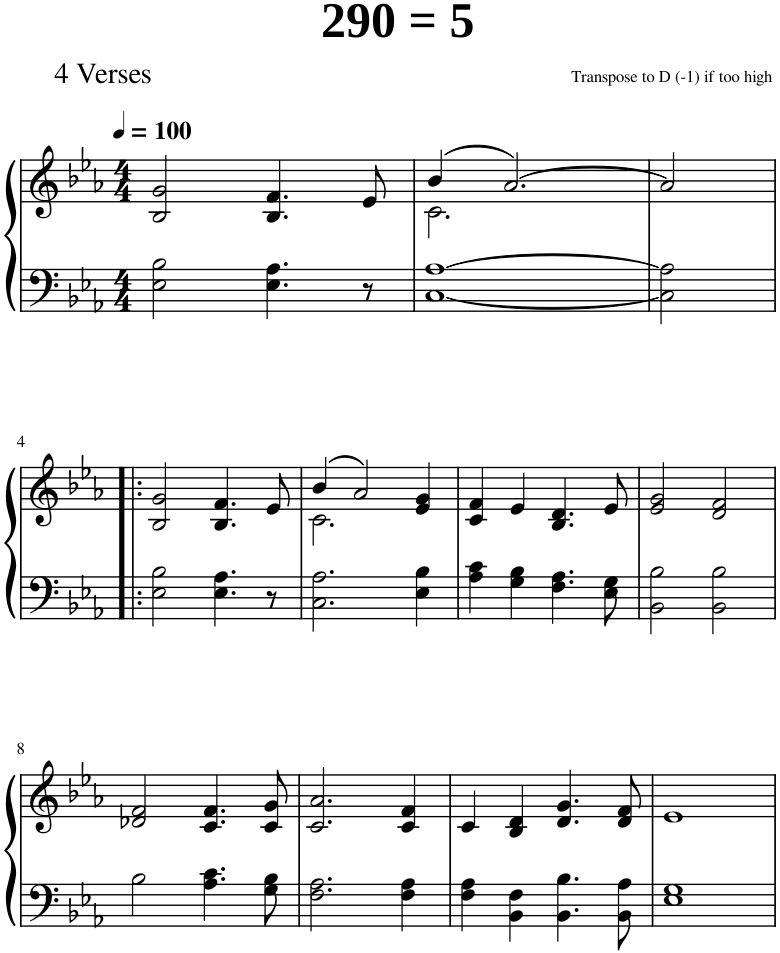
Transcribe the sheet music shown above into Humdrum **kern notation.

**kern	**kern
*part1	*part1
*staff2	*staff1
*I"Piano	*
*I'Pno.	*
*clefF4	*clefG2
*k[b-e-a-]	*k[b-e-a-]
*M4/4	*M4/4
*MM100	*MM100
=1	=1
2E-\ 2B-\	2B-/ 2g/
4.E-\ 4.A-\	4.B-/ 4.f/
8r	8e-/
=2	=2
*	*^
[1C [1A-	(4b-/	2.c\
.	[2.a-/)	.
.	.	4ryy
*	*v	*v
=3	=3
2C\] 2A-\]	2a-/]
!!LO:LB:g=z
=4!|:	=4!|:
2E-\ 2B-\	2B-/ 2g/
4.E-\ 4.A-\	4.B-/ 4.f/
8r	8e-/
=5	=5
*	*^
2.C\ 2.A-\	(4b-/	2.c\
.	2a-/)	.
4E-\ 4B-\	4e-/ 4g/	4ryy
*	*v	*v
=6	=6
4A-\ 4c\	4c/ 4f/
4G\ 4B-\	4e-/
4.F\ 4.A-\	4.B-/ 4.d/
8E-\ 8G\	8e-/
=7	=7
2BB-\ 2B-\	2e-/ 2g/
2BB-\ 2B-\	2d/ 2f/
!!LO:LB:g=z
=8	=8
2B-\	2d-X/ 2f/
4.A-\ 4.c\	4.c/ 4.f/
8G\ 8B-\	8c/ 8g/
=9	=9
2.F\ 2.A-\	2.c/ 2.a-/
4F\ 4A-\	4c/ 4f/
=10	=10
4F\ 4A-\	4c/
4BB-\ 4F\	4B-/ 4d/
4.BB-\ 4.B-\	4.d/ 4.g/
8BB-\ 8A-\	8d/ 8f/
=11	=11
1E- 1G	1e-
=	=
*-	*-
